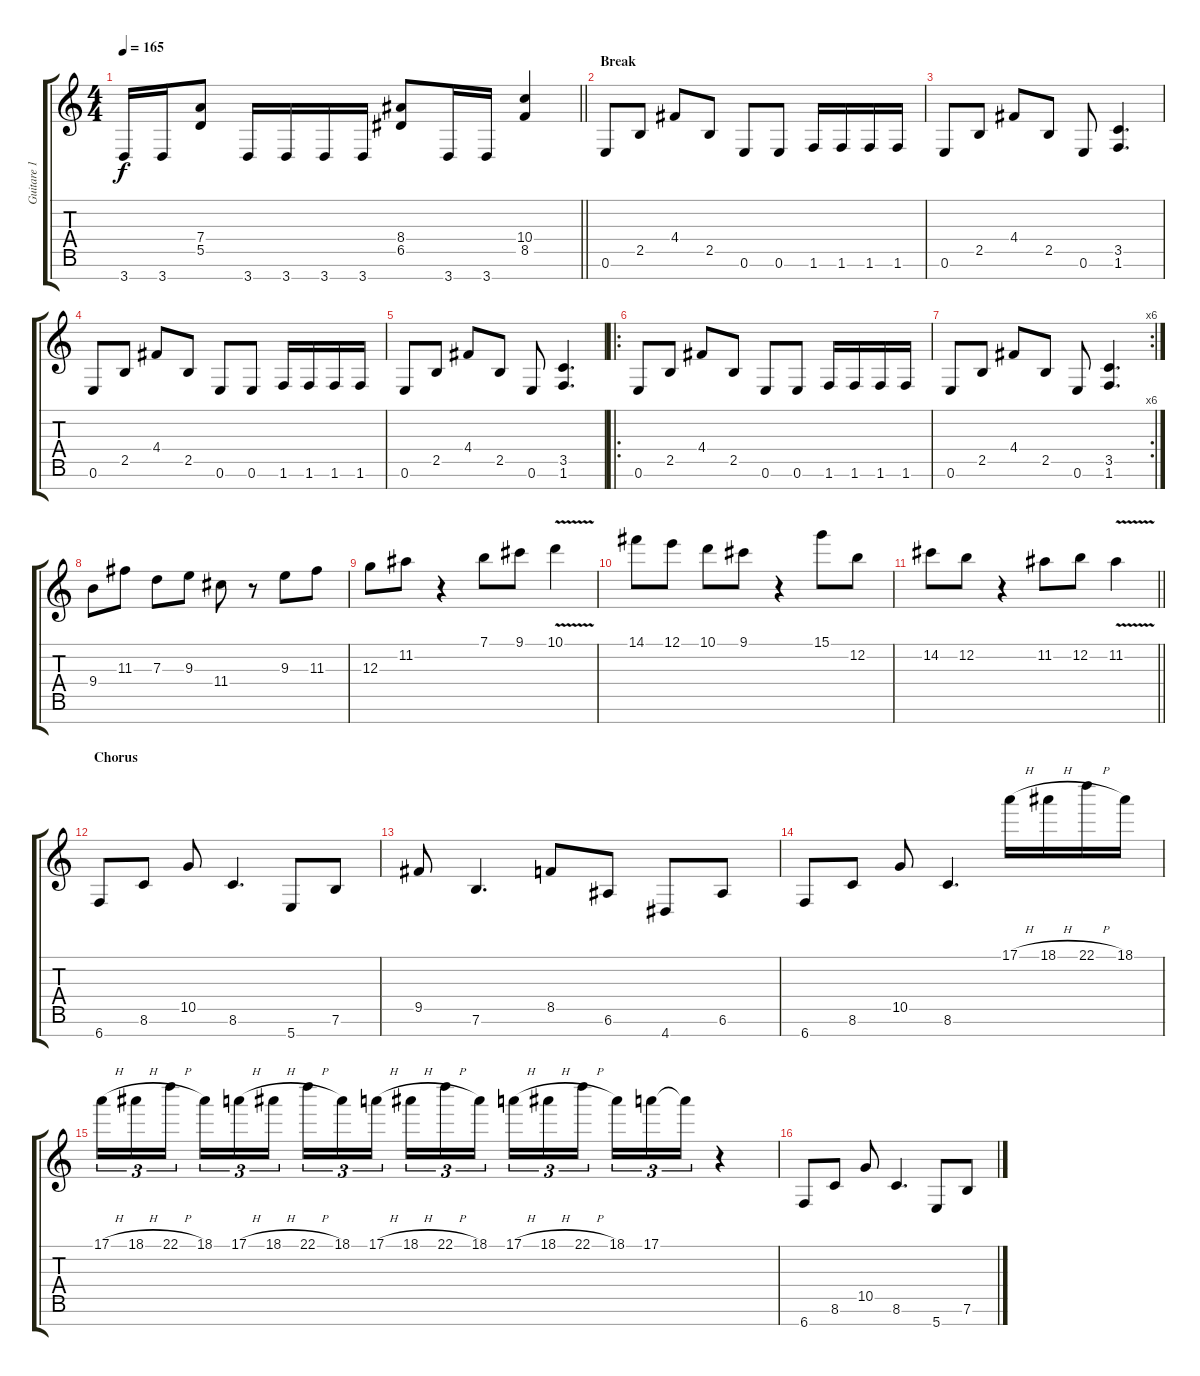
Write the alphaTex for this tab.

\track ("Guitare 1" "Guitare 1") {instrument distortionguitar}
\staff {score tabs}
\tuning (E4 B3 G3 D3 A2 E2 B1) {hide}
\ts (4 4)
\tempo 165
\clef g2
\barLineRight lightlight
\ks c
3.7.16{dy f} 3.7.16 (7.4 5.5).8 3.7.16 3.7.16 3.7.16 3.7.16 (8.4 6.5).8 3.7.16 3.7.16 (10.4 8.5).4 |
\section ("" "Break")
0.6.8 2.5.8 4.4.8 2.5.8 0.6.8 0.6.8 1.6.16 1.6.16 1.6.16 1.6.16 |
0.6.8 2.5.8 4.4.8 2.5.8 0.6.8 (3.5 1.6).4{d} |
0.6.8 2.5.8 4.4.8 2.5.8 0.6.8 0.6.8 1.6.16 1.6.16 1.6.16 1.6.16 |
0.6.8 2.5.8 4.4.8 2.5.8 0.6.8 (3.5 1.6).4{d} |
\ro
0.6.8 2.5.8 4.4.8 2.5.8 0.6.8 0.6.8 1.6.16 1.6.16 1.6.16 1.6.16 |
\rc 6
0.6.8 2.5.8 4.4.8 2.5.8 0.6.8 (3.5 1.6).4{d} |
9.4.8 11.3.8 7.3.8 9.3.8 11.4.8 r.8 9.3.8 11.3.8 |
12.3.8 11.2.8 r.4 7.1.8 9.1.8 10.1{v}.4 |
14.1.8 12.1.8 10.1.8 9.1.8 r.4 15.1.8 12.2.8 |
\barLineRight lightlight
14.2.8 12.2.8 r.4 11.2.8 12.2.8 11.2{v}.4 |
\section ("" "Chorus")
6.7.8 8.6.8 10.5.8 8.6.4{d} 5.7.8 7.6.8 |
9.5.8 7.6.4{d} 8.5.8 6.6.8 4.7.8 6.6.8 |
6.7.8 8.6.8 10.5.8 8.6.4{d} 17.1{h}.16 18.1{h}.16 22.1{h}.16 18.1.16 |
17.1{h}.16{tu (3 2)} 18.1{h}.16{tu (3 2)} 22.1{h}.16{tu (3 2)} 18.1.16{tu (3 2)} 17.1{h}.16{tu (3 2)} 18.1{h}.16{tu (3 2)} 22.1{h}.16{tu (3 2)} 18.1.16{tu (3 2)} 17.1{h}.16{tu (3 2)} 18.1{h}.16{tu (3 2)} 22.1{h}.16{tu (3 2)} 18.1.16{tu (3 2)} 17.1{h}.16{tu (3 2)} 18.1{h}.16{tu (3 2)} 22.1{h}.16{tu (3 2)} 18.1.16{tu (3 2)} 17.1.16{tu (3 2)} 17.1{t}.16{tu (3 2)} r.4 |
6.7.8 8.6.8 10.5.8 8.6.4{d} 5.7.8 7.6.8
